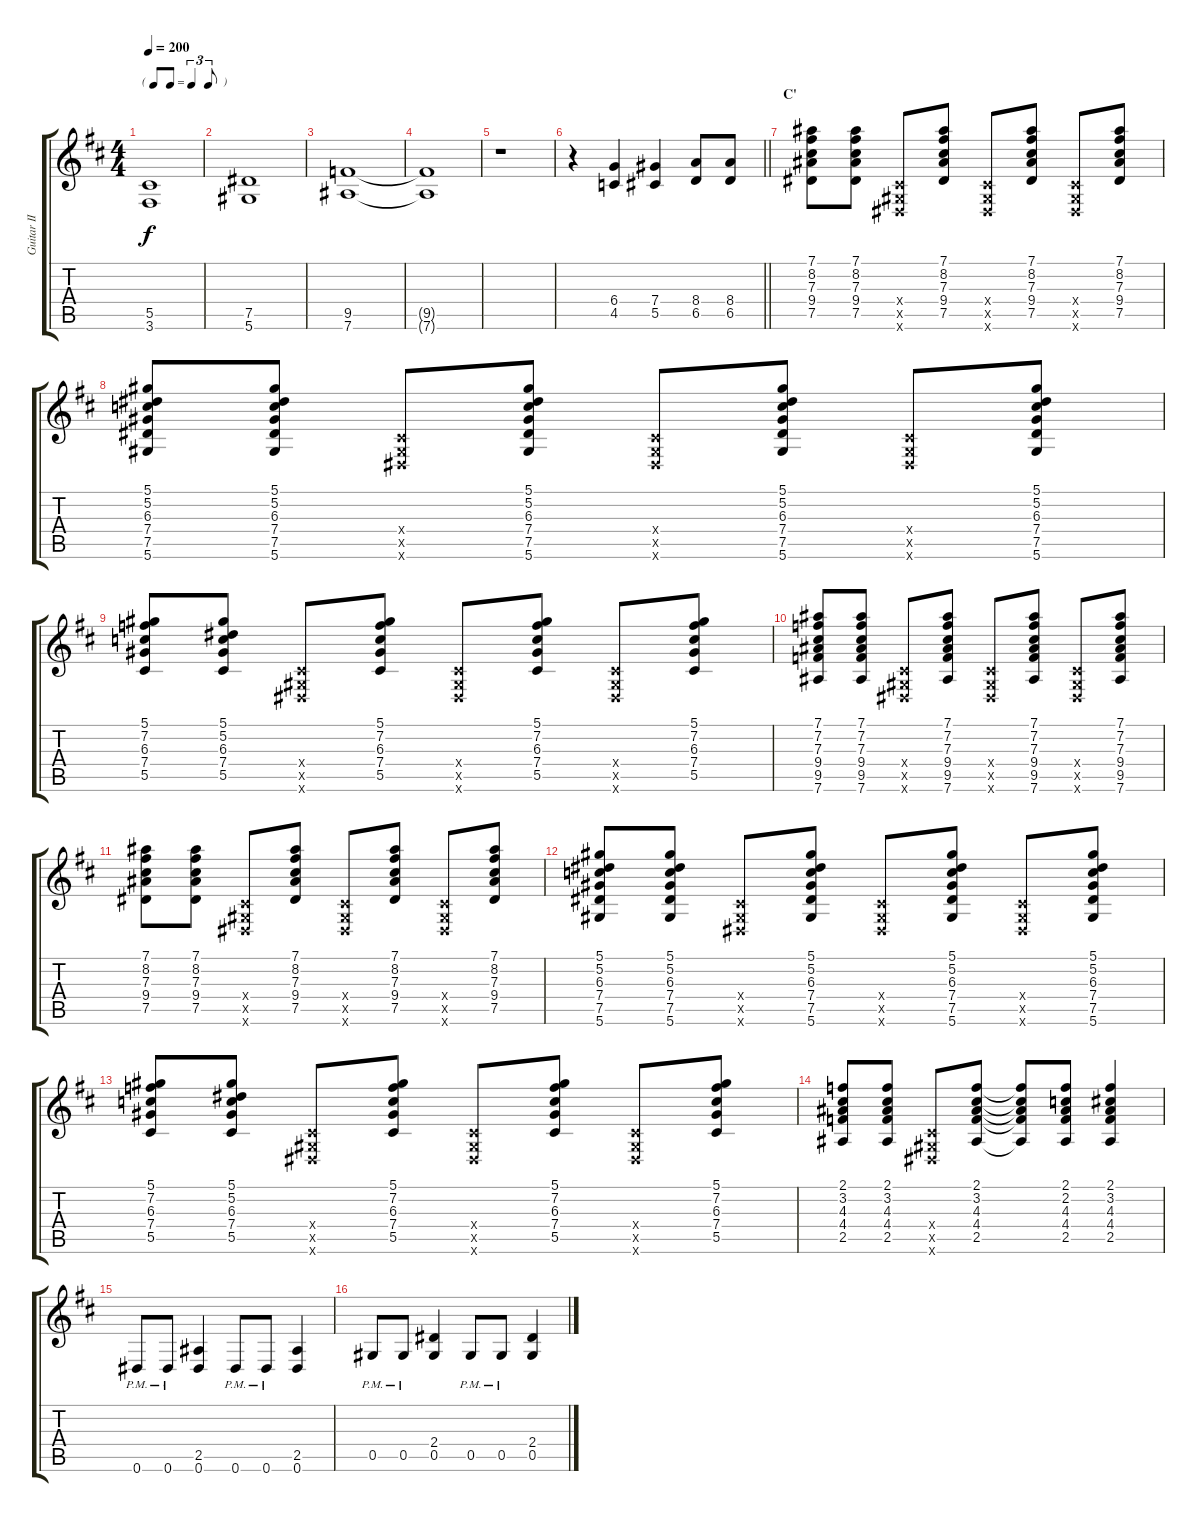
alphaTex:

\track ("Guitar II (Hitsugi)" "Guitar II ") {instrument overdrivenguitar}
\staff {score tabs}
\tuning (Eb4 Bb3 Gb3 Db3 Ab2 Eb2) {hide}
\ts (4 4)
\tf triplet8th
\tempo 200
\clef g2
\ks d
(5.5 3.6).1{dy f} |
(7.5 5.6).1 |
(9.5 7.6).1 |
(9.5{t} 7.6{t}).1 |
r.1 |
\barLineRight lightlight
r.4 (6.4 4.5).4 (7.4 5.5).4 (8.4 6.5).8 (8.4 6.5).8 |
\section ("" "C'")
(7.1 8.2 7.3 9.4 7.5).8 (7.1 8.2 7.3 9.4 7.5).8 (0.4{x} 0.5{x} 0.6{x}).8 (7.1 8.2 7.3 9.4 7.5).8 (0.4{x} 0.5{x} 0.6{x}).8 (7.1 8.2 7.3 9.4 7.5).8 (0.4{x} 0.5{x} 0.6{x}).8 (7.1 8.2 7.3 9.4 7.5).8 |
(5.1 5.2 6.3 7.4 7.5 5.6).8 (5.1 5.2 6.3 7.4 7.5 5.6).8 (0.4{x} 0.5{x} 0.6{x}).8 (5.1 5.2 6.3 7.4 7.5 5.6).8 (0.4{x} 0.5{x} 0.6{x}).8 (5.1 5.2 6.3 7.4 7.5 5.6).8 (0.4{x} 0.5{x} 0.6{x}).8 (5.1 5.2 6.3 7.4 7.5 5.6).8 |
(5.1 7.2 6.3 7.4 5.5).8 (5.1 5.2 6.3 7.4 5.5).8 (0.4{x} 0.5{x} 0.6{x}).8 (5.1 7.2 6.3 7.4 5.5).8 (0.4{x} 0.5{x} 0.6{x}).8 (5.1 7.2 6.3 7.4 5.5).8 (0.4{x} 0.5{x} 0.6{x}).8 (5.1 7.2 6.3 7.4 5.5).8 |
(7.1 7.2 7.3 9.4 9.5 7.6).8 (7.1 7.2 7.3 9.4 9.5 7.6).8 (0.4{x} 0.5{x} 0.6{x}).8 (7.1 7.2 7.3 9.4 9.5 7.6).8 (0.4{x} 0.5{x} 0.6{x}).8 (7.1 7.2 7.3 9.4 9.5 7.6).8 (0.4{x} 0.5{x} 0.6{x}).8 (7.1 7.2 7.3 9.4 9.5 7.6).8 |
(7.1 8.2 7.3 9.4 7.5).8 (7.1 8.2 7.3 9.4 7.5).8 (0.4{x} 0.5{x} 0.6{x}).8 (7.1 8.2 7.3 9.4 7.5).8 (0.4{x} 0.5{x} 0.6{x}).8 (7.1 8.2 7.3 9.4 7.5).8 (0.4{x} 0.5{x} 0.6{x}).8 (7.1 8.2 7.3 9.4 7.5).8 |
(5.1 5.2 6.3 7.4 7.5 5.6).8 (5.1 5.2 6.3 7.4 7.5 5.6).8 (0.4{x} 0.5{x} 0.6{x}).8 (5.1 5.2 6.3 7.4 7.5 5.6).8 (0.4{x} 0.5{x} 0.6{x}).8 (5.1 5.2 6.3 7.4 7.5 5.6).8 (0.4{x} 0.5{x} 0.6{x}).8 (5.1 5.2 6.3 7.4 7.5 5.6).8 |
(5.1 7.2 6.3 7.4 5.5).8 (5.1 5.2 6.3 7.4 5.5).8 (0.4{x} 0.5{x} 0.6{x}).8 (5.1 7.2 6.3 7.4 5.5).8 (0.4{x} 0.5{x} 0.6{x}).8 (5.1 7.2 6.3 7.4 5.5).8 (0.4{x} 0.5{x} 0.6{x}).8 (5.1 7.2 6.3 7.4 5.5).8 |
(2.1 3.2 4.3 4.4 2.5).8 (2.1 3.2 4.3 4.4 2.5).8 (0.4{x} 0.5{x} 0.6{x}).8 (2.1 3.2 4.3 4.4 2.5).8 (2.1{t} 3.2{t} 4.3{t} 4.4{t} 2.5{t}).8 (2.1 2.2 4.3 4.4 2.5).8 (2.1 3.2 4.3 4.4 2.5).4 |
0.6{pm}.8 0.6{pm}.8 (2.5 0.6).4 0.6{pm}.8 0.6{pm}.8 (2.5 0.6).4 |
0.5{pm}.8 0.5{pm}.8 (2.4 0.5).4 0.5{pm}.8 0.5{pm}.8 (2.4 0.5).4
